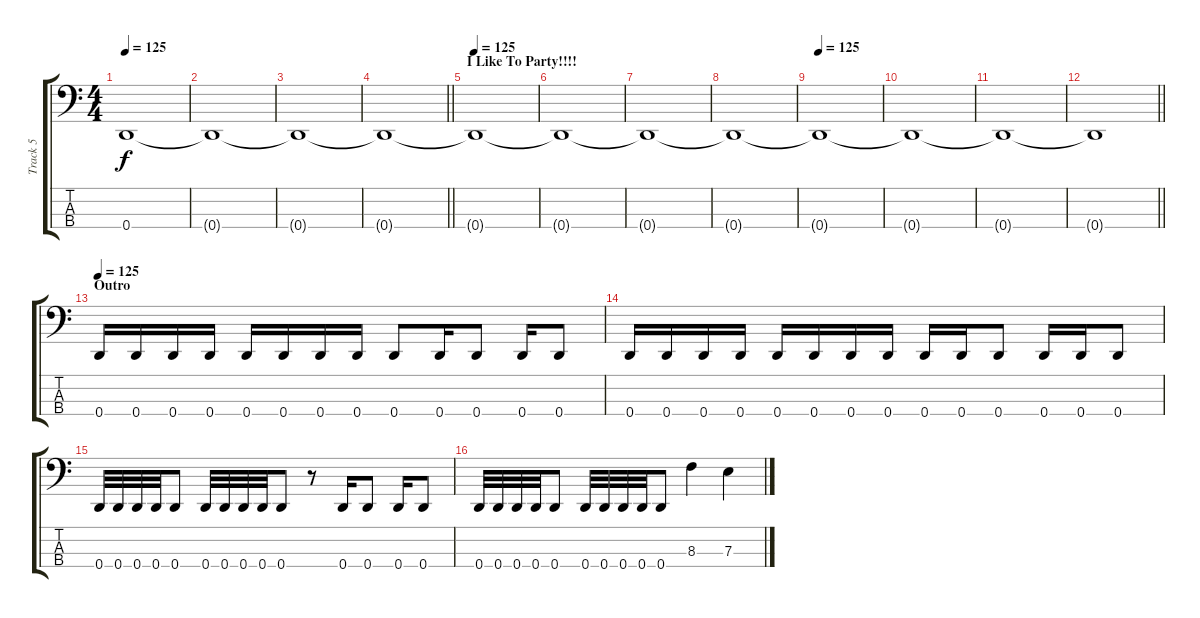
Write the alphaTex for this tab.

\track ("Track 5" "Track 5") {instrument electricbasspick}
\staff {score tabs}
\tuning (G2 D2 A1 D1) {hide}
\ts (4 4)
\tempo 125
\clef f4
\ks c
0.4{t}.1{dy f} |
0.4{t}.1 |
0.4{t}.1 |
\barLineRight lightlight
0.4{t}.1 |
\section ("" "I Like To Party!!!!")
\tempo 125
0.4{t}.1 |
0.4{t}.1 |
0.4{t}.1 |
0.4{t}.1 |
\tempo 125
0.4{t}.1 |
0.4{t}.1 |
0.4{t}.1 |
\barLineRight lightlight
0.4{t}.1 |
\section ("" "Outro ")
\tempo 125
0.4.16 0.4.16 0.4.16 0.4.16 0.4.16 0.4.16 0.4.16 0.4.16 0.4.8 0.4.16 0.4.8 0.4.16 0.4.8 |
0.4.16 0.4.16 0.4.16 0.4.16 0.4.16 0.4.16 0.4.16 0.4.16 0.4.16 0.4.16 0.4.8 0.4.16 0.4.16 0.4.8 |
0.4.32 0.4.32 0.4.32 0.4.32 0.4.8 0.4.32 0.4.32 0.4.32 0.4.32 0.4.8 r.8 0.4.16 0.4.8 0.4.16 0.4.8 |
0.4.32 0.4.32 0.4.32 0.4.32 0.4.8 0.4.32 0.4.32 0.4.32 0.4.32 0.4.8 8.3.4 7.3.4
